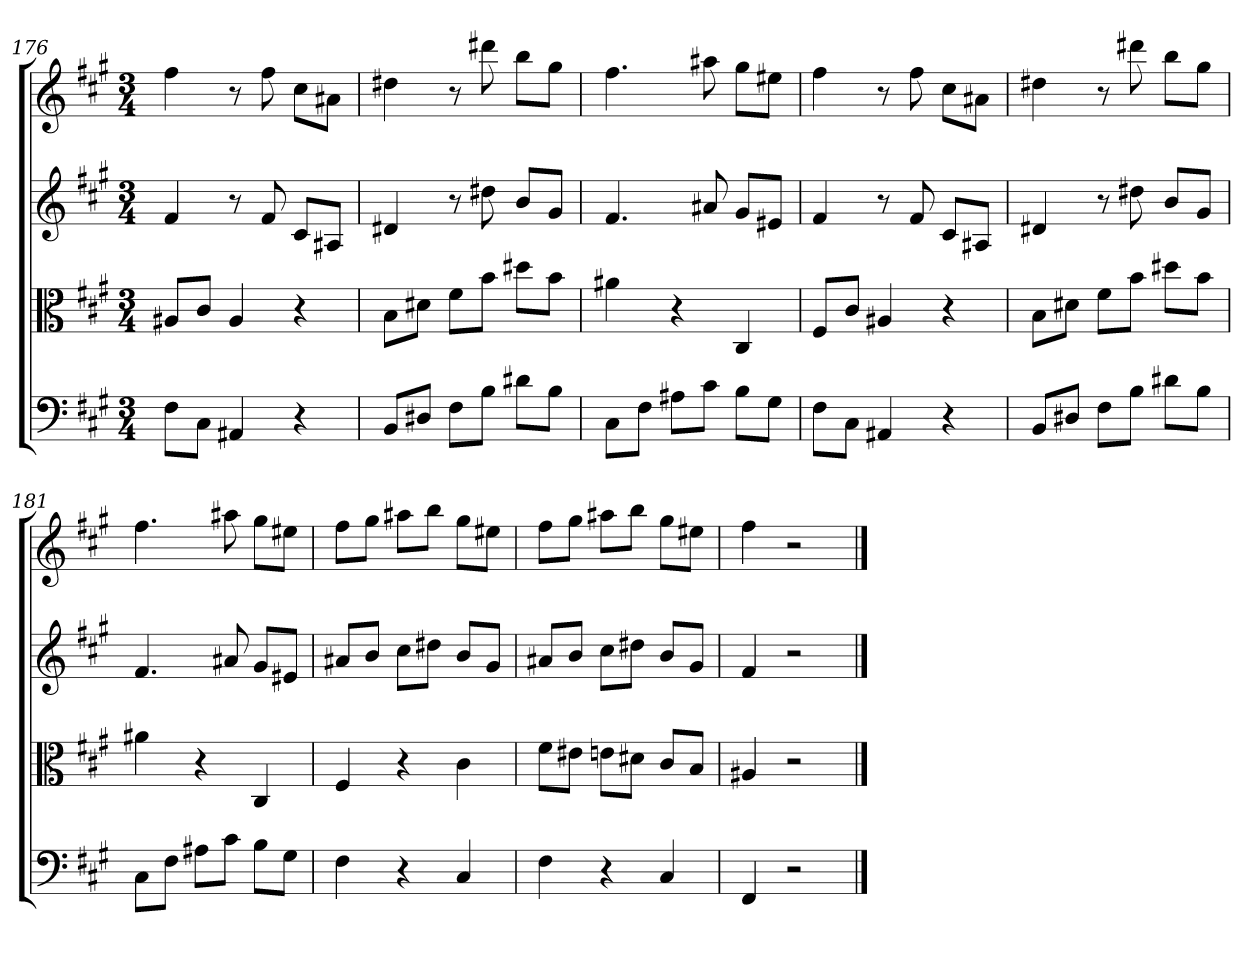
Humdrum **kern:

**kern	**kern	**kern	**kern
*part4	*part3	*part2	*part1
*staff4	*staff3	*staff2	*staff1
*clefF4	*clefC3	*	*
*k[f#c#g#]	*k[f#c#g#]	*k[f#c#g#]	*k[f#c#g#]
*f#:	*f#:	*f#:	*f#:
*M3/4	*M3/4	*M3/4	*M3/4
=176	=176	=176	=176
8F#\L	8A#X/L	4f#	4ff#
8C#\J	8c#/J	.	.
4AA#X	4A#	8r	8r
.	.	8f#	8ff#
4r	4r	8c#L	8cc#L
.	.	8A#XJ	8a#XJ
=177	=177	=177	=177
8BB/L	8B\L	4d#X	4dd#X
8D#X/J	8d#X\J	.	.
8F#\L	8f#\L	8r	8r
8B\J	8b\J	8dd#X	8ddd#X
8d#X\L	8dd#X\L	8bL	8bbL
8B\J	8b\J	8g#J	8gg#J
=178	=178	=178	=178
8C#\L	4a#X	4.f#	4.ff#
8F#\J	.	.	.
8A#X\L	4r	.	.
8c#\J	.	8a#X	8aa#X
8B\L	4C#	8g#L	8gg#L
8G#\J	.	8e#XJ	8ee#XJ
=179	=179	=179	=179
8F#\L	8F#/L	4f#	4ff#
8C#\J	8c#/J	.	.
4AA#X	4A#X	8r	8r
.	.	8f#	8ff#
4r	4r	8c#L	8cc#L
.	.	8A#XJ	8a#XJ
=180	=180	=180	=180
8BB/L	8B\L	4d#X	4dd#X
8D#X/J	8d#X\J	.	.
8F#\L	8f#\L	8r	8r
8B\J	8b\J	8dd#X	8ddd#X
8d#X\L	8dd#X\L	8bL	8bbL
8B\J	8b\J	8g#J	8gg#J
=181	=181	=181	=181
8C#\L	4a#X	4.f#	4.ff#
8F#\J	.	.	.
8A#X\L	4r	.	.
8c#\J	.	8a#X	8aa#X
8B\L	4C#	8g#L	8gg#L
8G#\J	.	8e#XJ	8ee#XJ
=182	=182	=182	=182
4F#	4F#	8a#XL	8ff#L
.	.	8bJ	8gg#J
4r	4r	8cc#L	8aa#XL
.	.	8dd#XJ	8bbJ
4C#	4c#	8bL	8gg#L
.	.	8g#J	8ee#XJ
=183	=183	=183	=183
4F#	8f#\L	8a#XL	8ff#L
.	8e#X\J	8bJ	8gg#J
4r	8en\L	8cc#L	8aa#XL
.	8d#X\J	8dd#XJ	8bbJ
4C#	8c#/L	8bL	8gg#L
.	8B/J	8g#J	8ee#XJ
=184	=184	=184	=184
4FF#	4A#X	4f#	4ff#
2r	2r	2r	2r
==	==	==	==
*-	*-	*-	*-
